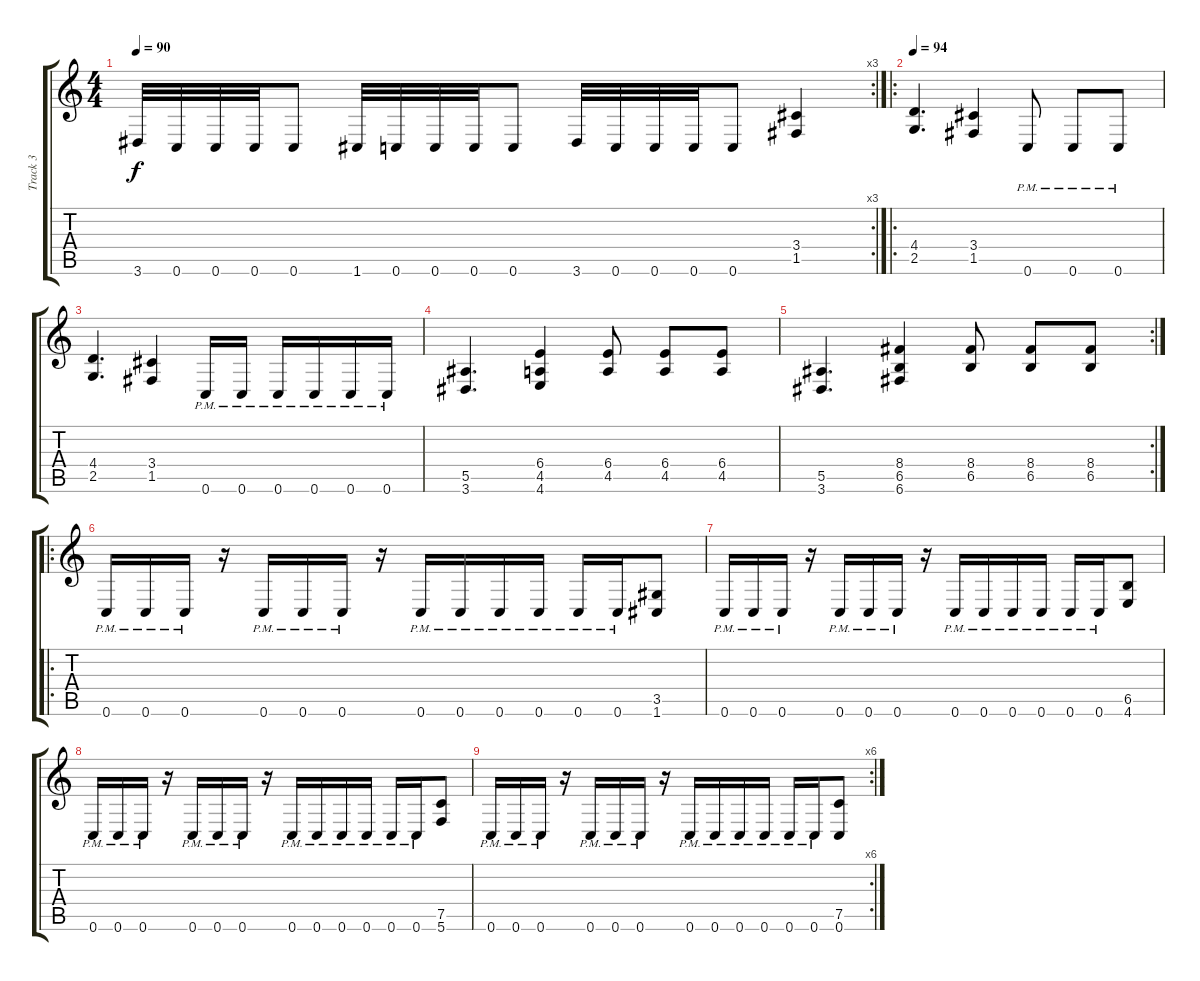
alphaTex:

\track ("Track 3" "Track 3") {instrument distortionguitar}
\staff {score tabs}
\tuning (C4 G3 Eb3 Bb2 F2 C2) {hide}
\rc 3
\ts (4 4)
\tempo 90
\clef g2
\ks c
3.6.32{dy f} 0.6.32 0.6.32 0.6.32 0.6.8 1.6.32 0.6.32 0.6.32 0.6.32 0.6.8 3.6.32 0.6.32 0.6.32 0.6.32 0.6.8 (3.4 1.5).4 |
\ro
\tempo 94
(4.4 2.5).4{d} (3.4 1.5).4 0.6{pm}.8 0.6{pm}.8 0.6{pm}.8 |
(4.4 2.5).4{d} (3.4 1.5).4 0.6{pm}.16 0.6{pm}.16 0.6{pm}.16 0.6{pm}.16 0.6{pm}.16 0.6{pm}.16 |
(5.5 3.6).4{d} (6.4 4.5 4.6).4 (6.4 4.5).8 (6.4 4.5).8 (6.4 4.5).8 |
\rc 2
(5.5 3.6).4{d} (8.4 6.5 6.6).4 (8.4 6.5).8 (8.4 6.5).8 (8.4 6.5).8 |
\ro
0.6{pm}.16 0.6{pm}.16 0.6{pm}.16 r.16 0.6{pm}.16 0.6{pm}.16 0.6{pm}.16 r.16 0.6{pm}.16 0.6{pm}.16 0.6{pm}.16 0.6{pm}.16 0.6{pm}.16 0.6{pm}.16 (3.5 1.6).8 |
0.6{pm}.16 0.6{pm}.16 0.6{pm}.16 r.16 0.6{pm}.16 0.6{pm}.16 0.6{pm}.16 r.16 0.6{pm}.16 0.6{pm}.16 0.6{pm}.16 0.6{pm}.16 0.6{pm}.16 0.6{pm}.16 (6.5 4.6).8 |
0.6{pm}.16 0.6{pm}.16 0.6{pm}.16 r.16 0.6{pm}.16 0.6{pm}.16 0.6{pm}.16 r.16 0.6{pm}.16 0.6{pm}.16 0.6{pm}.16 0.6{pm}.16 0.6{pm}.16 0.6{pm}.16 (7.5 5.6).8 |
\rc 6
0.6{pm}.16 0.6{pm}.16 0.6{pm}.16 r.16 0.6{pm}.16 0.6{pm}.16 0.6{pm}.16 r.16 0.6{pm}.16 0.6{pm}.16 0.6{pm}.16 0.6{pm}.16 0.6{pm}.16 0.6{pm}.16 (7.5 0.6).8
